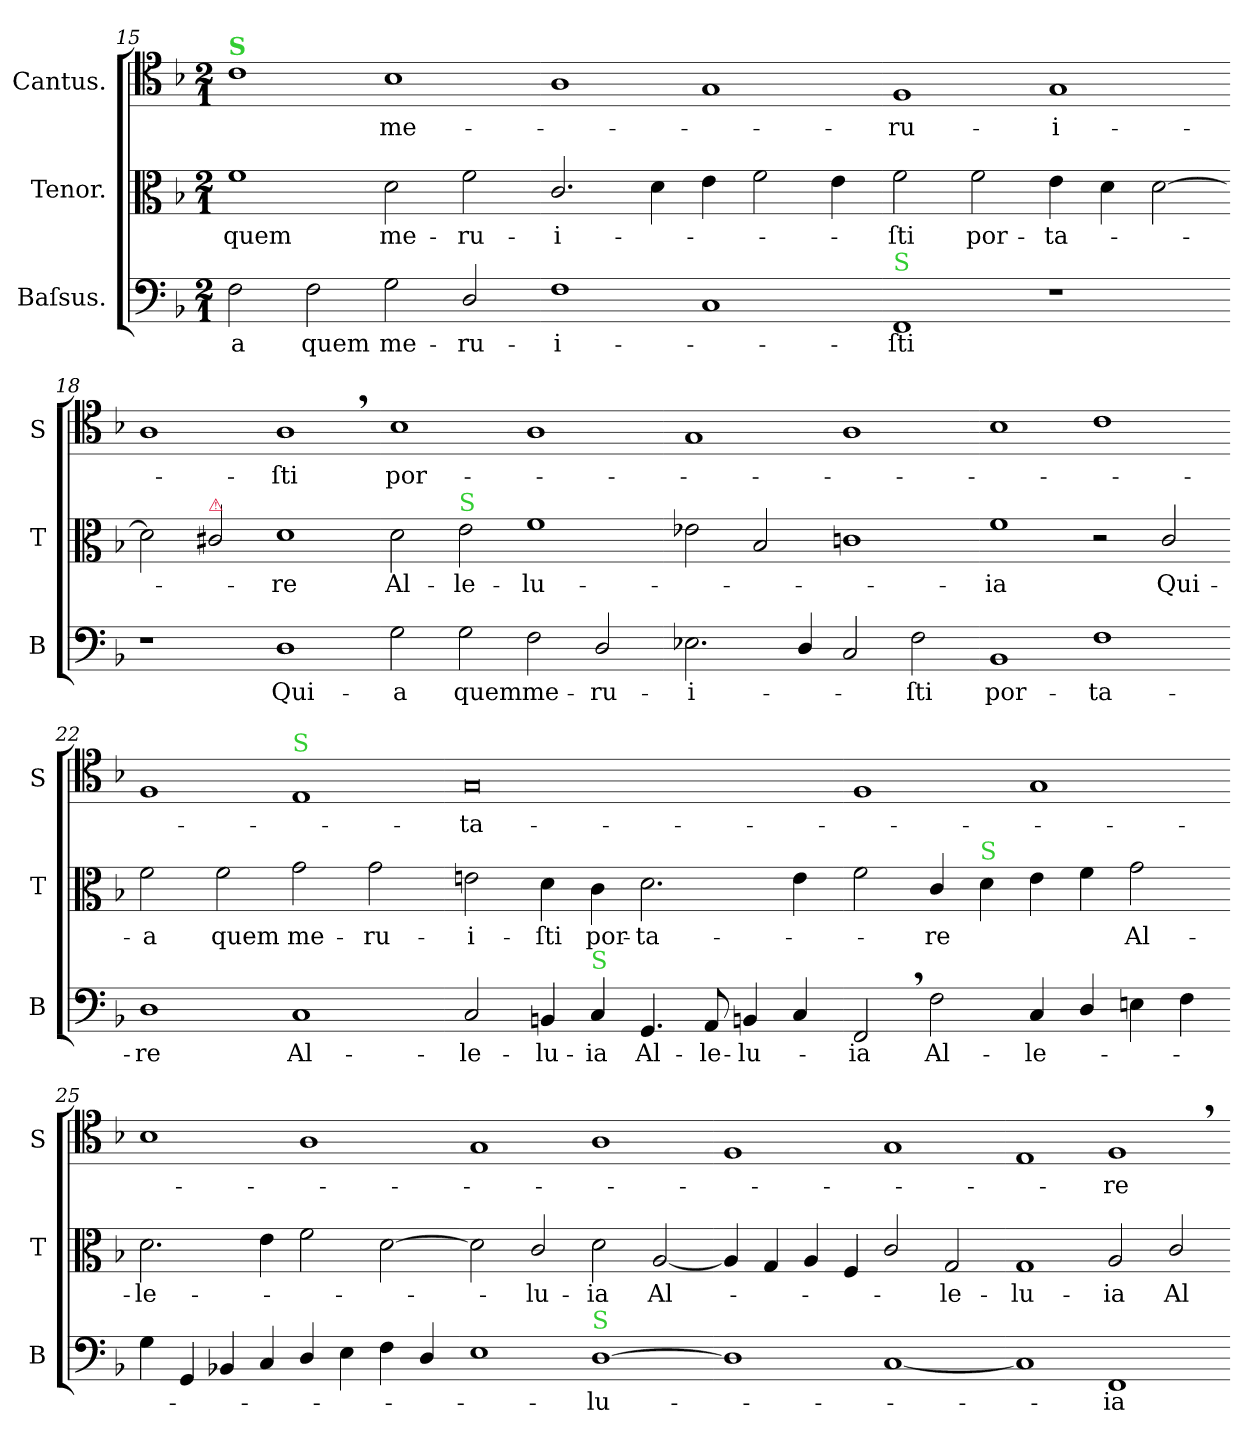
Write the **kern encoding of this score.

**kern	**text	**kern	**text	**kern	**text
*part3	*part3	*part2	*part2	*part1	*part1
*staff3	*staff3	*staff2	*staff2	*staff1	*staff1
*I"Baſsus.	*	*I"Tenor.	*	*I"Cantus.	*
*I'B	*	*I'T	*	*I'S	*
*clefF4	*	*clefC3	*	*clefC4	*
*k[b-]	*	*k[b-]	*	*k[b-]	*
*M2/1	*	*M2/1	*	*M2/1	*
=15	=15	=15	=15	=15	=15
!	!	!	!	!LO:TX:a:B:color=limegreen:t=S	!
2F\	-a	1f	quem	1c	.
2F\	quem	.	.	.	.
2G\	me-	2d\	me-	1B-	me-
2D/	-ru-	2f\	-ru-	.	.
=16-	=16-	=16-	=16-	=16-	=16-
1F	-i-	2.c/	-i-	1A	.
.	.	4d\	.	.	.
1C	.	4e\	.	1G	.
.	.	2f\	.	.	.
.	.	4e\	.	.	.
=17-	=17-	=17-	=17-	=17-	=17-
!LO:TX:a:color=limegreen:t=S	!	!	!	!	!
1FF	-ſti	2f\	-ſti	1F	-ru-
.	.	2f\	por-	.	.
1r	.	4e\	-ta-	1G	-i-
.	.	4d\	.	.	.
.	.	[2d\	.	.	.
=18-	=18-	=18-	=18-	=18-	=18-
1r	.	2d\]	.	1A	.
!	!	!LO:TX:a:color=crimson:t=⚠	!	!	!
.	.	2c#X/	.	.	.
1D	Qui-	1d	-re	1A,<	-ſti
=19-	=19-	=19-	=19-	=19-	=19-
2G\	-a	2d\	Al-	1B-	por-
!	!	!LO:TX:a:color=limegreen:t=S	!	!	!
2G\	quem	2e\	-le-	.	.
2F\	me-	1f	-lu-	1A	.
2D/	-ru-	.	.	.	.
=20-	=20-	=20-	=20-	=20-	=20-
2.E-X\	-i-	2e-X\	.	1G	.
.	.	2B-/	.	.	.
4D/	.	.	.	.	.
2C/	.	1cn	.	1A	.
2F\	-ſti	.	.	.	.
=21-	=21-	=21-	=21-	=21-	=21-
1BB-	por-	1f	-ia	1B-	.
1F	-ta-	2r	.	1c	.
.	.	2c/	Qui-	.	.
=22-	=22-	=22-	=22-	=22-	=22-
1D	-re	2f\	-a	1F	.
.	.	2f\	quem	.	.
!	!	!	!	!LO:TX:a:color=limegreen:t=S	!
1C	Al-	2g\	me-	1E	.
.	.	2g\	-ru-	.	.
=23-	=23-	=23-	=23-	=23-	=23-
2C/	-le-	2en\	-i-	0G	-ta-
4BBn/	-lu-	4d\	-ſti	.	.
!LO:TX:a:color=limegreen:t=S	!	!	!	!	!
4C/	-ia	4c\	por-	.	.
4.GG/	Al-	2.d\	-ta-	.	.
8AA/	-le-	.	.	.	.
4BBn/	-lu-	.	.	.	.
4C/	.	4e\	.	.	.
=24-	=24-	=24-	=24-	=24-	=24-
2FF,</	-ia	2f\	.	1F	.
2F\	Al-	4c/	-re	.	.
!	!	!LO:TX:a:color=limegreen:t=S	!	!	!
.	.	4d\	.	.	.
4C/	-le-	4e\	.	1G	.
4D/	.	4f\	.	.	.
4En\	.	2g\	Al-	.	.
4F\	.	.	.	.	.
=25-	=25-	=25-	=25-	=25-	=25-
4G\	.	2.d\	-le-	1B-	.
4GG/	.	.	.	.	.
4BB-X/	.	.	.	.	.
4C/	.	4e\	.	.	.
4D/	.	2f\	.	1A	.
4E\	.	.	.	.	.
4F\	.	[2d\	.	.	.
4D/	.	.	.	.	.
=26-	=26-	=26-	=26-	=26-	=26-
1E	.	2d\]	.	1G	.
.	.	2c/	-lu-	.	.
!LO:TX:a:color=limegreen:t=S	!	!	!	!	!
[1D	-lu-	2d\	-ia	1A	.
.	.	[2A/	Al-	.	.
=27-	=27-	=27-	=27-	=27-	=27-
1D]	.	4A/]	.	1F	.
.	.	4G/	.	.	.
.	.	4A/	.	.	.
.	.	4F/	.	.	.
[1C	.	2c/	.	1G	.
.	.	2G/	-le-	.	.
=28-	=28-	=28-	=28-	=28-	=28-
1C]	.	1G	-lu-	1E	.
1FF	-ia	2A/	-ia	1F,<	-re
.	.	2c/	Al-	.	.
=-	=-	=-	=-	=-	=-
*-	*-	*-	*-	*-	*-
